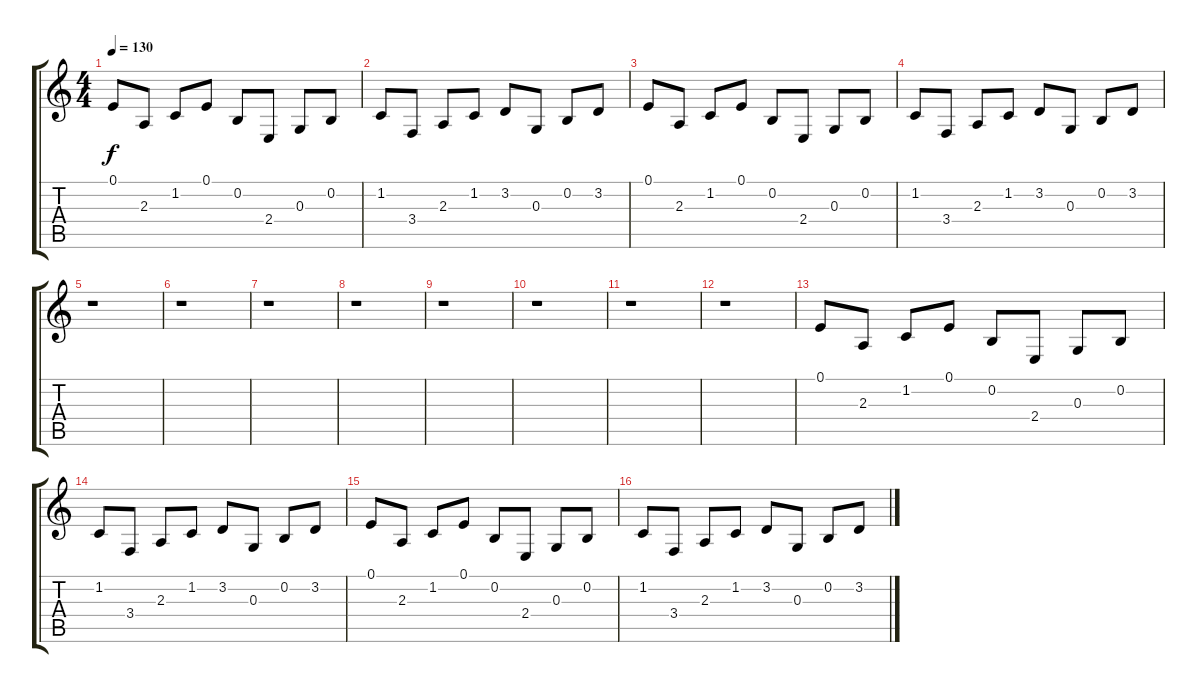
\track "" {instrument electricgrandpiano}
\staff {score tabs}
\tuning (E4 B3 G3 D3 A2 E2) {hide}
\ts (4 4)
\tempo 130
\clef g2
\ks c
0.1.8{dy f} 2.3.8 1.2.8 0.1.8 0.2.8 2.4.8 0.3.8 0.2.8 |
1.2.8 3.4.8 2.3.8 1.2.8 3.2.8 0.3.8 0.2.8 3.2.8 |
0.1.8 2.3.8 1.2.8 0.1.8 0.2.8 2.4.8 0.3.8 0.2.8 |
1.2.8 3.4.8 2.3.8 1.2.8 3.2.8 0.3.8 0.2.8 3.2.8 |
r.1 |
r.1 |
r.1 |
r.1 |
r.1 |
r.1 |
r.1 |
r.1 |
0.1.8 2.3.8 1.2.8 0.1.8 0.2.8 2.4.8 0.3.8 0.2.8 |
1.2.8 3.4.8 2.3.8 1.2.8 3.2.8 0.3.8 0.2.8 3.2.8 |
0.1.8 2.3.8 1.2.8 0.1.8 0.2.8 2.4.8 0.3.8 0.2.8 |
1.2.8 3.4.8 2.3.8 1.2.8 3.2.8 0.3.8 0.2.8 3.2.8
